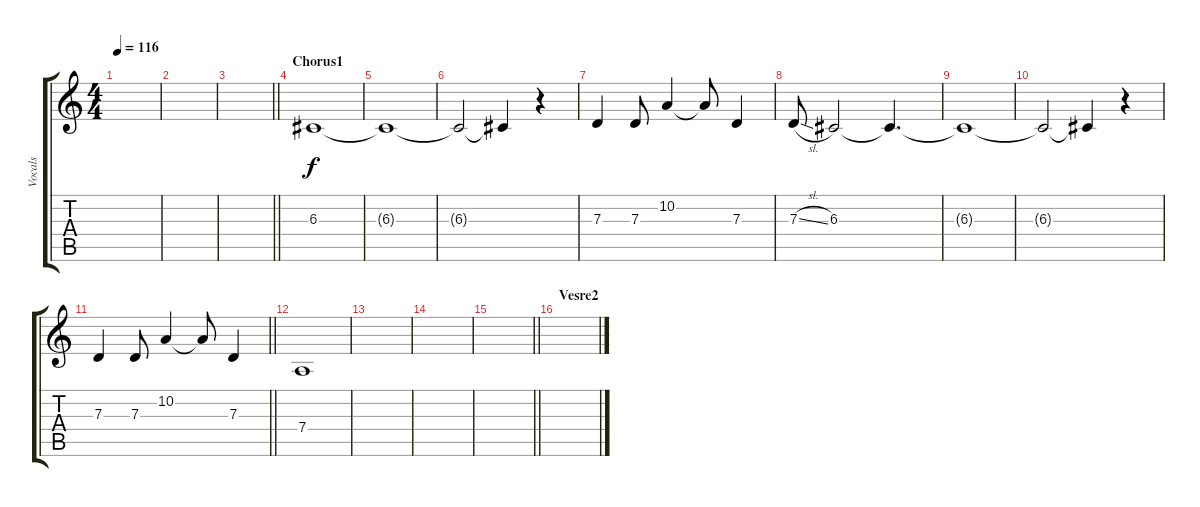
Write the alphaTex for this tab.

\track ("Vocals" "Vocals") {instrument oboe}
\staff {score tabs}
\tuning (E4 B3 G3 D3 A2 E2) {hide}
\ts (4 4)
\tempo 116
\clef g2
\ks c
|
|
\barLineRight lightlight
|
\section ("" "Chorus1")
6.3.1 |
6.3{t}.1 |
6.3{t}.2 6.3{t}.4 r.4 |
7.3.4 7.3.8 10.2.4 10.2{t}.8 7.3.4 |
7.3{sl}.8 6.3.2 6.3{t}.4{d} |
6.3{t}.1 |
6.3{t}.2 6.3{t}.4 r.4 |
\barLineRight lightlight
7.3.4 7.3.8 10.2.4 10.2{t}.8 7.3.4 |
\section ("" "")
7.4.1 |
|
|
\barLineRight lightlight
|
\section ("" "Vesre2")
